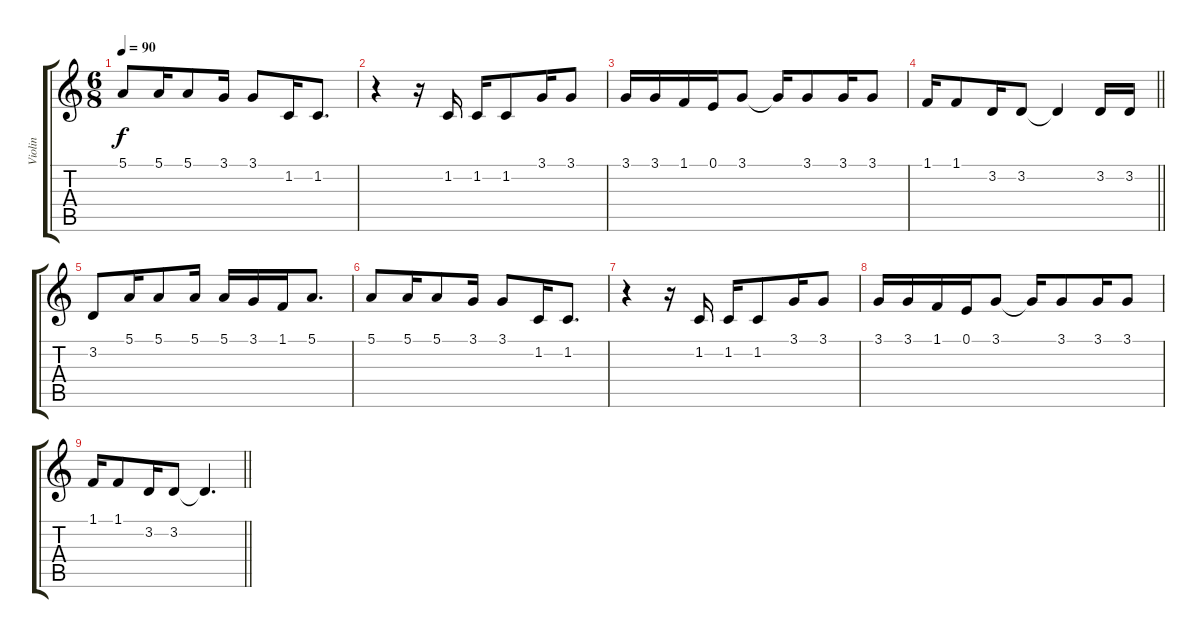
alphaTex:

\track ("Violin" "Violin") {instrument violin}
\staff {score tabs}
\tuning (E4 B3 G3 D3 A2 E2) {hide}
\ts (6 8)
\tempo 90
\clef g2
\ks c
5.1.8{dy f} 5.1.16 5.1.8 3.1.16 3.1.8 1.2.16 1.2.8{d} |
r.4 r.16 1.2.16 1.2.16 1.2.8 3.1.16 3.1.8 |
3.1.16 3.1.16 1.1.16 0.1.16 3.1.8 3.1{t}.16 3.1.8 3.1.16 3.1.8 |
\barLineRight lightlight
1.1.16 1.1.8 3.2.16 3.2.8 3.2{t}.4 3.2.16 3.2.16 |
3.2.8 5.1.16 5.1.8 5.1.16 5.1.16 3.1.16 1.1.16 5.1.8{d} |
5.1.8 5.1.16 5.1.8 3.1.16 3.1.8 1.2.16 1.2.8{d} |
r.4 r.16 1.2.16 1.2.16 1.2.8 3.1.16 3.1.8 |
3.1.16 3.1.16 1.1.16 0.1.16 3.1.8 3.1{t}.16 3.1.8 3.1.16 3.1.8 |
\barLineRight lightlight
1.1.16 1.1.8 3.2.16 3.2.8 3.2{t}.4{d}
